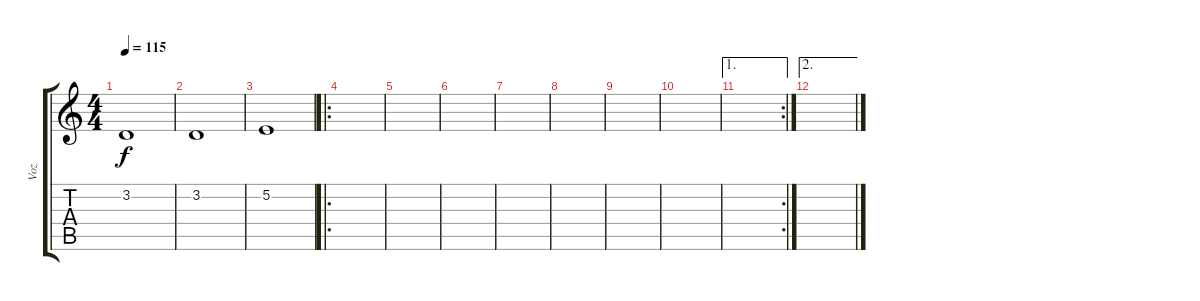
\track ("Voz" "Voz") {instrument lead2sawtooth}
\staff {score tabs}
\tuning (E4 B3 G3 D3 A2 E2) {hide}
\ts (4 4)
\tempo 115
\clef g2
\ks c
3.2.1{dy f} |
3.2.1 |
5.2.1 |
\ro
|
|
|
|
|
|
|
\ae 1
\rc 2
|
\ae 2
